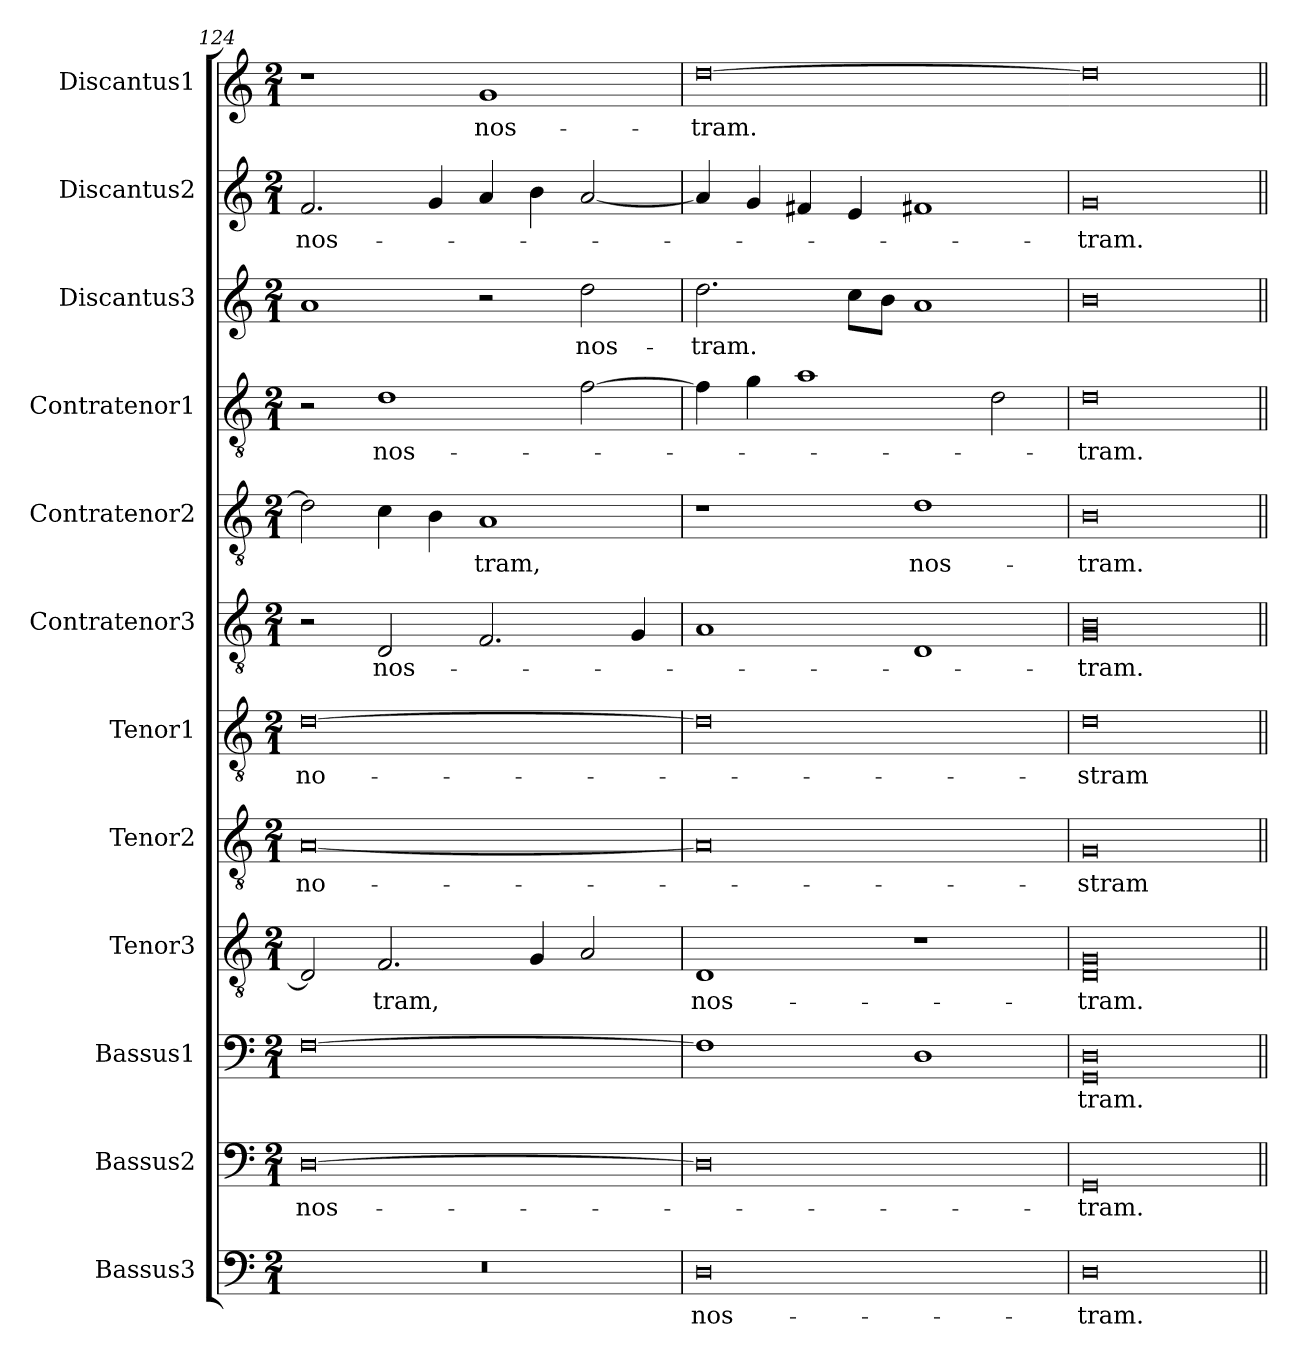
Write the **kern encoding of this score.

**kern	**text	**kern	**text	**kern	**text	**kern	**text	**kern	**text	**kern	**text	**kern	**text	**kern	**text	**kern	**text	**kern	**text	**kern	**text	**kern	**text
*part12	*part12	*part11	*part11	*part10	*part10	*part9	*part9	*part8	*part8	*part7	*part7	*part6	*part6	*part5	*part5	*part4	*part4	*part3	*part3	*part2	*part2	*part1	*part1
*staff12	*staff12	*staff11	*staff11	*staff10	*staff10	*staff9	*staff9	*staff8	*staff8	*staff7	*staff7	*staff6	*staff6	*staff5	*staff5	*staff4	*staff4	*staff3	*staff3	*staff2	*staff2	*staff1	*staff1
*I"Bassus3	*	*I"Bassus2	*	*I"Bassus1	*	*I"Tenor3	*	*I"Tenor2	*	*I"Tenor1	*	*I"Contratenor3	*	*I"Contratenor2	*	*I"Contratenor1	*	*I"Discantus3	*	*I"Discantus2	*	*I"Discantus1	*
*I'B3	*	*I'B2	*	*I'B1	*	*I'T3	*	*I'T2	*	*I'T1	*	*I'Ct3	*	*I'Ct2	*	*I'Ct1	*	*I'D3	*	*I'D2	*	*I'D1	*
*clefF4	*	*clefF4	*	*clefF4	*	*clefGv2	*	*clefGv2	*	*clefGv2	*	*clefGv2	*	*clefGv2	*	*clefGv2	*	*clefG2	*	*clefG2	*	*clefG2	*
*k[]	*	*k[]	*	*k[]	*	*k[]	*	*k[]	*	*k[]	*	*k[]	*	*k[]	*	*k[]	*	*k[]	*	*k[]	*	*k[]	*
*M2/1	*	*M2/1	*	*M2/1	*	*M2/1	*	*M2/1	*	*M2/1	*	*M2/1	*	*M2/1	*	*M2/1	*	*M2/1	*	*M2/1	*	*M2/1	*
=124	=124	=124	=124	=124	=124	=124	=124	=124	=124	=124	=124	=124	=124	=124	=124	=124	=124	=124	=124	=124	=124	=124	=124
0r	.	[0D\	nos-	[0F\	.	2D/]	.	[0A/	no-	[0d\	no-	2r	.	2d\]	.	2r	.	1a/	.	2.f/	nos-	1r	.
.	.	.	.	.	.	2.F/	-tram,	.	.	.	.	2D/	nos-	4c\	.	1d\	nos-	.	.	.	.	.	.
.	.	.	.	.	.	.	.	.	.	.	.	.	.	4B\	.	.	.	.	.	4g/	.	.	.
.	.	.	.	.	.	.	.	.	.	.	.	2.F/	.	1A/	-tram,	.	.	2r	.	4a/	.	1g/	nos-
.	.	.	.	.	.	4G/	.	.	.	.	.	.	.	.	.	.	.	.	.	4b\	.	.	.
.	.	.	.	.	.	2A/	.	.	.	.	.	.	.	.	.	[2f\	.	2dd\	nos-	[2a/	.	.	.
.	.	.	.	.	.	.	.	.	.	.	.	4G/	.	.	.	.	.	.	.	.	.	.	.
=125	=125	=125	=125	=125	=125	=125	=125	=125	=125	=125	=125	=125	=125	=125	=125	=125	=125	=125	=125	=125	=125	=125	=125
0D\	nos-	0D\]	.	1F\]	.	1D/	nos-	0A/]	.	0d\]	.	1A/	.	1r	.	4f\]	.	2.dd\	-tram.	4a/]	.	[0dd\	-tram.
.	.	.	.	.	.	.	.	.	.	.	.	.	.	.	.	4g\	.	.	.	4g/	.	.	.
.	.	.	.	.	.	.	.	.	.	.	.	.	.	.	.	1a\	.	.	.	4f#X/	.	.	.
.	.	.	.	.	.	.	.	.	.	.	.	.	.	.	.	.	.	8cc\L	.	4e/	.	.	.
.	.	.	.	.	.	.	.	.	.	.	.	.	.	.	.	.	.	8b\J	.	.	.	.	.
.	.	.	.	1D\	.	1r	.	.	.	.	.	1D/	.	1d\	nos-	.	.	1a/	.	1f#X/	.	.	.
.	.	.	.	.	.	.	.	.	.	.	.	.	.	.	.	2d\	.	.	.	.	.	.	.
=126	=126-	=126	=126-	=126	=126-	=126	=126-	=126	=126-	=126	=126-	=126	=126-	=126	=126-	=126	=126-	=126	=126-	=126	=126-	=126-	=126-
*	*	*	*	*^	*	*^	*	*	*	*	*	*^	*	*	*	*	*	*	*	*	*	*	*
0D\	-tram.	0GG/	-tram.	0GG\	0D/	-tram.	0D\	0G/	-tram.	0G/	-stram	0d\	-stram	0G\	0B/	-tram.	0B\	-tram.	0d\	-tram.	0b\	.	0g/	-tram.	0dd\]	.
*	*	*	*	*v	*v	*	*	*	*	*	*	*	*	*v	*v	*	*	*	*	*	*	*	*	*	*	*
*	*	*	*	*	*	*v	*v	*	*	*	*	*	*	*	*	*	*	*	*	*	*	*	*	*
=||	=||	=||	=||	=||	=||	=||	=||	=||	=||	=||	=||	=||	=||	=||	=||	=||	=||	=||	=||	=||	=||	=||	=||
*-	*-	*-	*-	*-	*-	*-	*-	*-	*-	*-	*-	*-	*-	*-	*-	*-	*-	*-	*-	*-	*-	*-	*-
